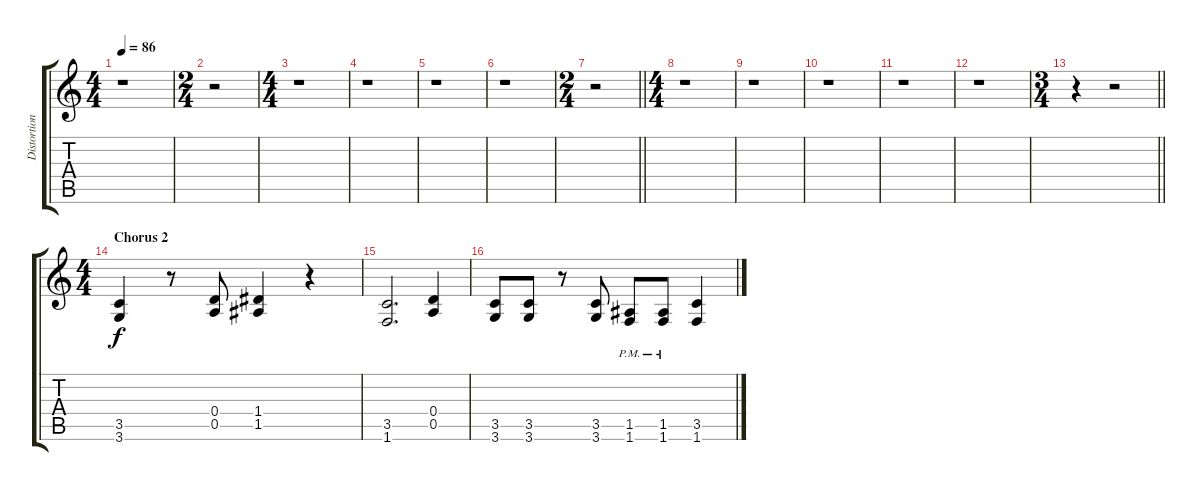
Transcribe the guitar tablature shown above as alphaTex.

\track ("Distortion" "Distortion") {instrument distortionguitar}
\staff {score tabs}
\tuning (E4 B3 G3 D3 A2 E2) {hide}
\ts (4 4)
\tempo 86
\clef g2
\ks c
r.1{dy f} |
\ts (2 4)
r.2 |
\ts (4 4)
r.1 |
r.1 |
r.1 |
r.1 |
\ts (2 4)
\barLineRight lightlight
r.2 |
\ts (4 4)
r.1 |
r.1 |
r.1 |
r.1 |
r.1 |
\ts (3 4)
\barLineRight lightlight
r.4 r.2 |
\ts (4 4)
\section ("" "Chorus 2")
(3.5 3.6).4 r.8 (0.4 0.5).8 (1.4 1.5).4 r.4 |
(3.5 1.6).2{d} (0.4 0.5).4 |
(3.5 3.6).8 (3.5 3.6).8 r.8 (3.5 3.6).8 (1.5{pm} 1.6{pm}).8 (1.5{pm} 1.6{pm}).8 (3.5 1.6).4
